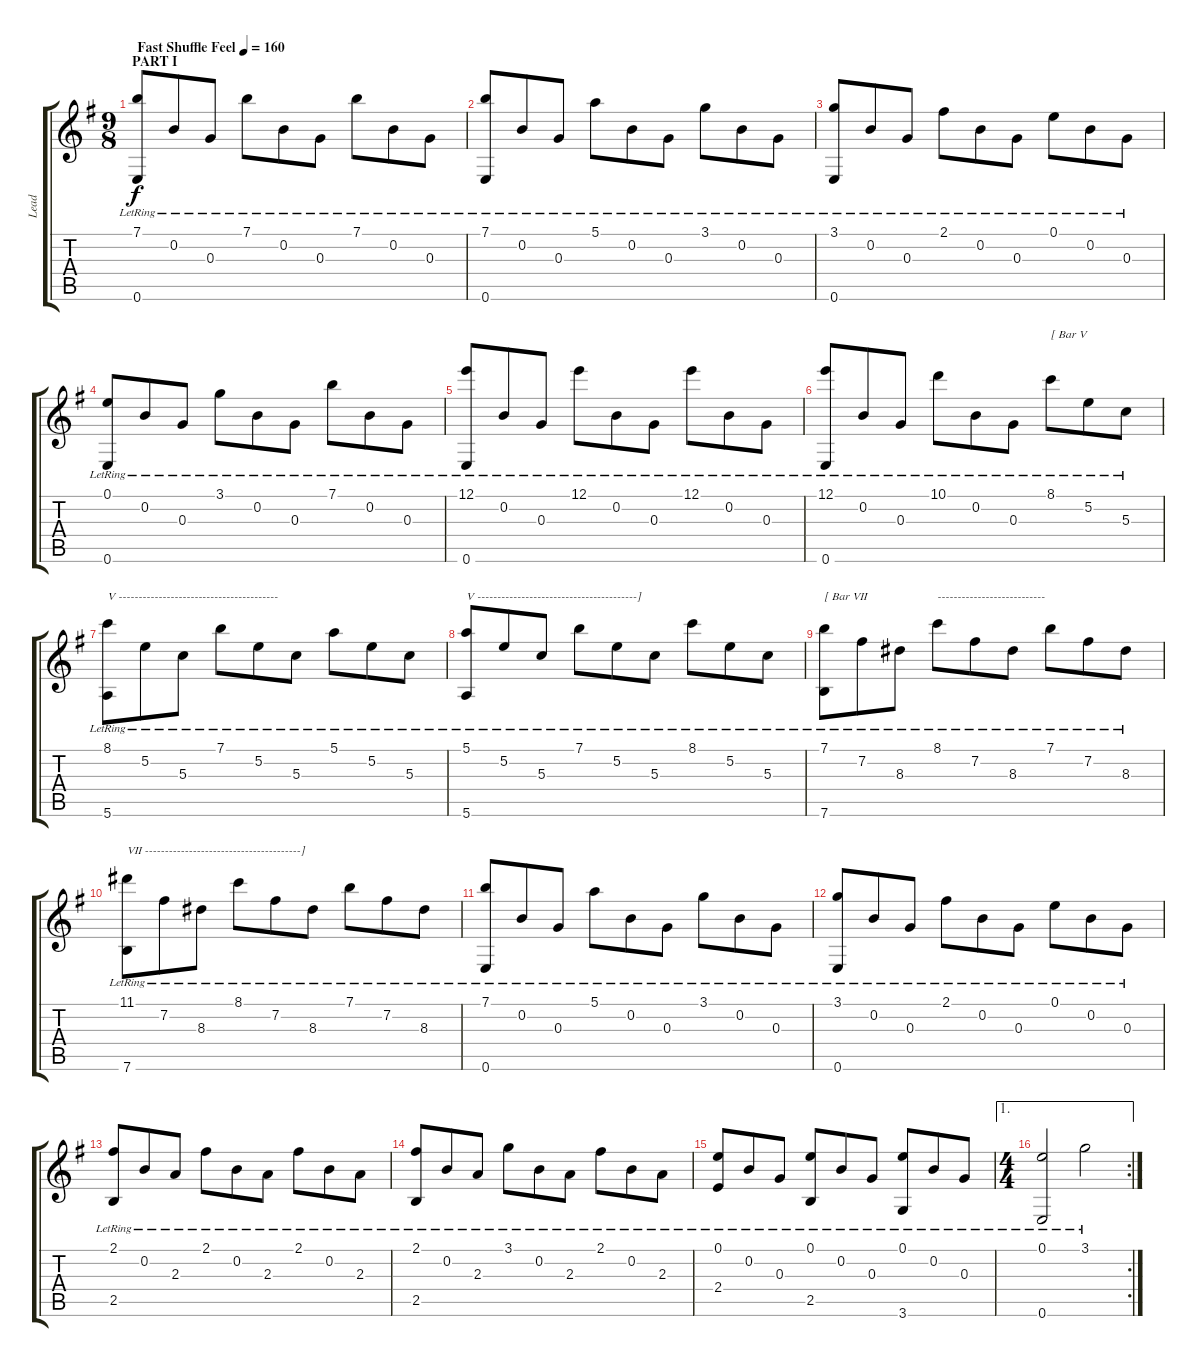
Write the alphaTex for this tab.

\track ("Lead" "Lead") {instrument acousticguitarnylon}
\staff {score tabs}
\tuning (E4 B3 G3 D3 A2 E2) {hide}
\ts (9 8)
\section ("" "PART I")
\tempo (160 "Fast Shuffle Feel")
\clef g2
\ks g
(7.1{lr} 0.6{lr}).8{dy f instrument acousticguitarnylon} 0.2{lr}.8 0.3{lr}.8 7.1{lr}.8 0.2{lr}.8 0.3{lr}.8 7.1{lr}.8 0.2{lr}.8 0.3{lr}.8 |
(7.1{lr} 0.6{lr}).8 0.2{lr}.8 0.3{lr}.8 5.1{lr}.8 0.2{lr}.8 0.3{lr}.8 3.1{lr}.8 0.2{lr}.8 0.3{lr}.8 |
(3.1{lr} 0.6{lr}).8 0.2{lr}.8 0.3{lr}.8 2.1{lr}.8 0.2{lr}.8 0.3{lr}.8 0.1{lr}.8 0.2{lr}.8 0.3{lr}.8 |
(0.1{lr} 0.6{lr}).8 0.2{lr}.8 0.3{lr}.8 3.1{lr}.8 0.2{lr}.8 0.3{lr}.8 7.1{lr}.8 0.2{lr}.8 0.3{lr}.8 |
(12.1{lr} 0.6{lr}).8 0.2{lr}.8 0.3{lr}.8 12.1{lr}.8 0.2{lr}.8 0.3{lr}.8 12.1{lr}.8 0.2{lr}.8 0.3{lr}.8 |
(12.1{lr} 0.6{lr}).8 0.2{lr}.8 0.3{lr}.8 10.1{lr}.8 0.2{lr}.8 0.3{lr}.8 8.1{lr}.8{txt "[ Bar V"} 5.2{lr}.8 5.3{lr}.8 |
(8.1{lr} 5.6).8{txt "V ----------------------------------------"} 5.2{lr}.8 5.3{lr}.8 7.1{lr}.8 5.2{lr}.8 5.3{lr}.8 5.1{lr}.8 5.2{lr}.8 5.3{lr}.8 |
(5.1{lr} 5.6).8{txt "V ----------------------------------------]"} 5.2{lr}.8 5.3{lr}.8 7.1{lr}.8 5.2{lr}.8 5.3{lr}.8 8.1{lr}.8 5.2{lr}.8 5.3{lr}.8 |
(7.1{lr} 7.6).8{txt "[ Bar VII"} 7.2{lr}.8 8.3{lr}.8 8.1{lr}.8{txt "---------------------------"} 7.2{lr}.8 8.3{lr}.8 7.1{lr}.8 7.2{lr}.8 8.3{lr}.8 |
(11.1{lr} 7.6{lr}).8{txt "VII ---------------------------------------]"} 7.2{lr}.8 8.3{lr}.8 8.1{lr}.8 7.2{lr}.8 8.3{lr}.8 7.1{lr}.8 7.2{lr}.8 8.3{lr}.8 |
(7.1{lr} 0.6{lr}).8 0.2{lr}.8 0.3{lr}.8 5.1{lr}.8 0.2{lr}.8 0.3{lr}.8 3.1{lr}.8 0.2{lr}.8 0.3{lr}.8 |
(3.1{lr} 0.6{lr}).8 0.2{lr}.8 0.3{lr}.8 2.1{lr}.8 0.2{lr}.8 0.3{lr}.8 0.1{lr}.8 0.2{lr}.8 0.3{lr}.8 |
(2.1{lr} 2.5{lr}).8 0.2{lr}.8 2.3{lr}.8 2.1{lr}.8 0.2{lr}.8 2.3{lr}.8 2.1{lr}.8 0.2{lr}.8 2.3{lr}.8 |
(2.1{lr} 2.5{lr}).8 0.2{lr}.8 2.3{lr}.8 3.1{lr}.8 0.2{lr}.8 2.3{lr}.8 2.1{lr}.8 0.2{lr}.8 2.3{lr}.8 |
(0.1{lr} 2.4{lr}).8 0.2{lr}.8 0.3{lr}.8 (0.1{lr} 2.5).8 0.2{lr}.8 0.3{lr}.8 (0.1{lr} 3.6).8 0.2{lr}.8 0.3{lr}.8 |
\ae 1
\rc 2
\ts (4 4)
(0.1{lr} 0.6{lr}).2 3.1{lr}.2
